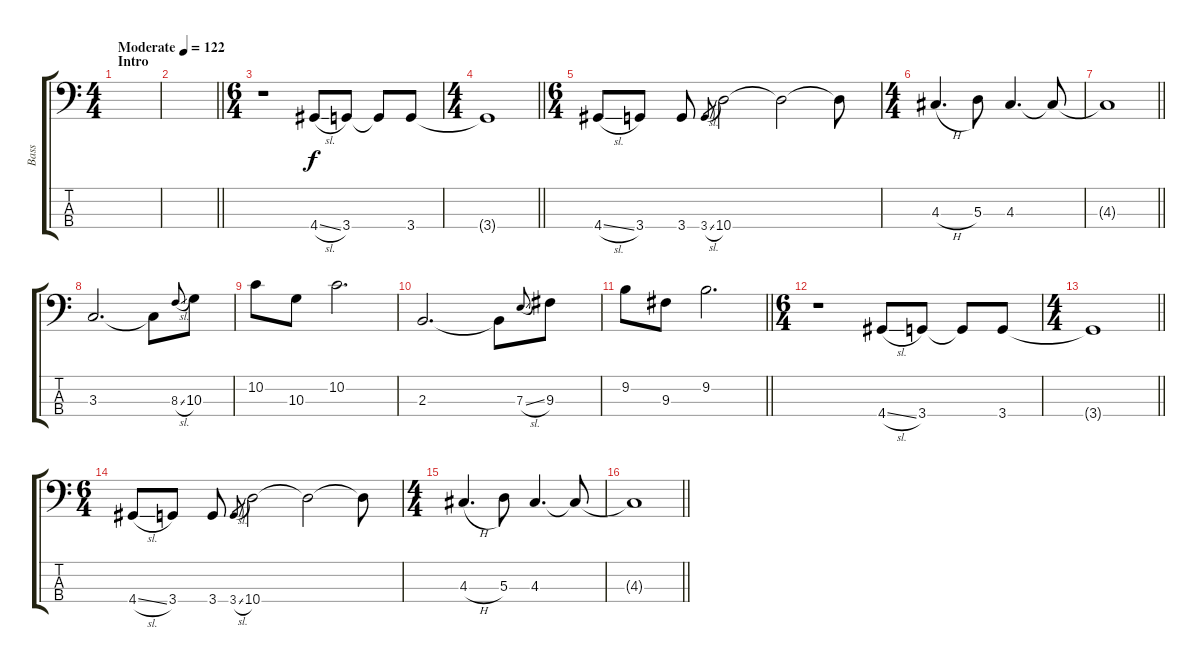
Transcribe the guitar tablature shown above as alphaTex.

\track ("Bass" "Bass") {instrument electricbassfinger}
\staff {score tabs}
\tuning (G2 D2 A1 E1) {hide}
\ts (4 4)
\section ("" "Intro")
\tempo (122 "Moderate")
\clef f4
\ks c
|
\barLineRight lightlight
|
\ts (6 4)
\section ("" "")
r.1 4.4{sl}.8 3.4.8 3.4{t}.8 3.4.8 |
\ts (4 4)
\barLineRight lightlight
3.4{t}.1 |
\ts (6 4)
\section ("" "")
4.4{sl}.8 3.4.8 3.4.8 3.4{sl}.8{gr} 10.4.2 10.4{t}.2 10.4{t}.8 |
\ts (4 4)
4.3{h}.4{d} 5.3.8 4.3.4{d} 4.3{t}.8 |
\barLineRight lightlight
4.3{t}.1 |
\section ("" "")
3.3.2{d} 3.3{t}.8 8.3{sl}.8{gr onbeat} 10.3.8 |
10.2.8 10.3.8 10.2.2{d} |
2.3.2{d} 2.3{t}.8 7.3{sl}.8{gr onbeat} 9.3.8 |
\barLineRight lightlight
9.2.8 9.3.8 9.2.2{d} |
\ts (6 4)
\section ("" "")
r.1 4.4{sl}.8 3.4.8 3.4{t}.8 3.4.8 |
\ts (4 4)
\barLineRight lightlight
3.4{t}.1 |
\ts (6 4)
\section ("" "")
4.4{sl}.8 3.4.8 3.4.8 3.4{sl}.8{gr} 10.4.2 10.4{t}.2 10.4{t}.8 |
\ts (4 4)
4.3{h}.4{d} 5.3.8 4.3.4{d} 4.3{t}.8 |
\barLineRight lightlight
4.3{t}.1
